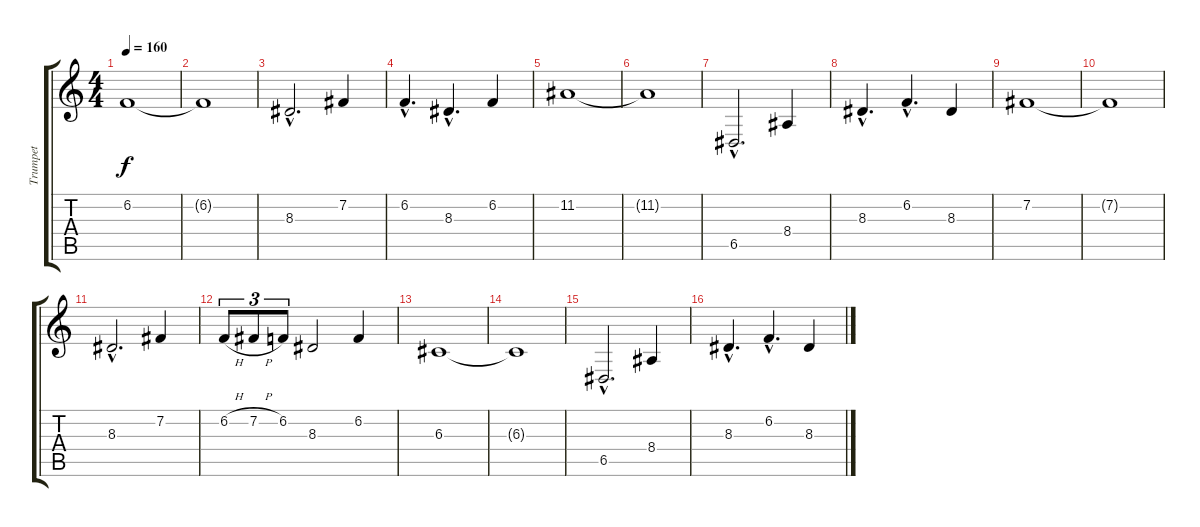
\track ("Trumpet" "Trumpet") {instrument trumpet}
\staff {score tabs}
\tuning (E4 B3 G3 D3 A2 E2) {hide}
\ts (4 4)
\tempo 160
\clef g2
\ks c
6.2.1{dy f} |
6.2{t}.1 |
8.3{hac}.2{d} 7.2.4 |
6.2{hac}.4{d} 8.3{hac}.4{d} 6.2.4 |
11.2.1 |
11.2{t}.1 |
6.5{hac}.2{d} 8.4.4 |
8.3{hac}.4{d} 6.2{hac}.4{d} 8.3.4 |
7.2.1 |
7.2{t}.1 |
8.3{hac}.2{d} 7.2.4 |
6.2{h}.8{tu (3 2)} 7.2{h}.8{tu (3 2)} 6.2.8{tu (3 2)} 8.3.2 6.2.4 |
6.3.1 |
6.3{t}.1 |
6.5{hac}.2{d} 8.4.4 |
8.3{hac}.4{d} 6.2{hac}.4{d} 8.3.4
